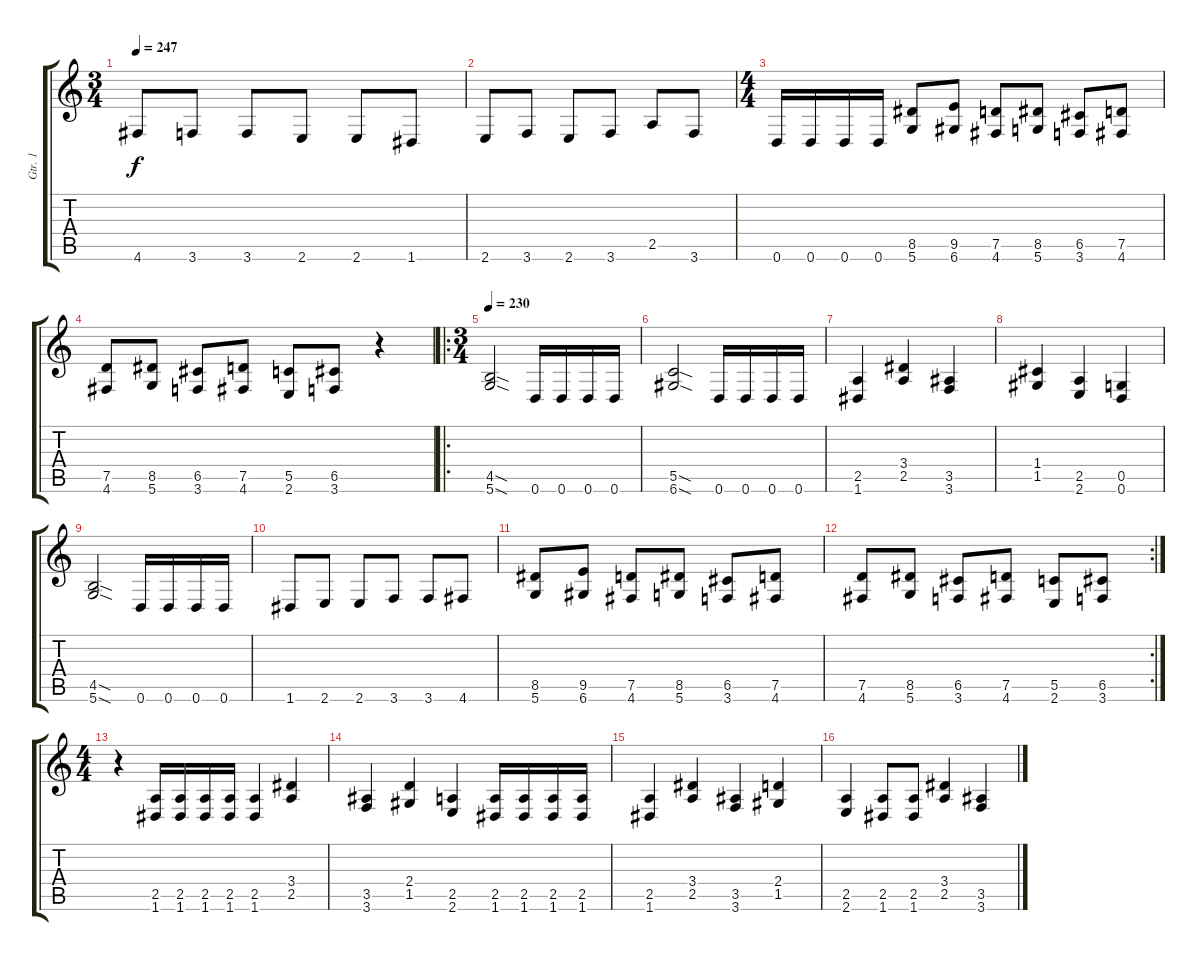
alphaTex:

\track ("Gtr. 1" "Gtr. 1") {instrument distortionguitar}
\staff {score tabs}
\tuning (D4 A3 F3 C3 G2 D2) {hide}
\ts (3 4)
\tempo 247
\clef g2
\ks c
4.6.8{dy f} 3.6.8 3.6.8 2.6.8 2.6.8 1.6.8 |
2.6.8 3.6.8 2.6.8 3.6.8 2.5.8 3.6.8 |
\ts (4 4)
0.6.16 0.6.16 0.6.16 0.6.16 (8.5 5.6).8 (9.5 6.6).8 (7.5 4.6).8 (8.5 5.6).8 (6.5 3.6).8 (7.5 4.6).8 |
(7.5 4.6).8 (8.5 5.6).8 (6.5 3.6).8 (7.5 4.6).8 (5.5 2.6).8 (6.5 3.6).8 r.4 |
\ro
\ts (3 4)
\tempo 230
(4.5{sod} 5.6{sod}).2 0.6.16 0.6.16 0.6.16 0.6.16 |
(5.5{sod} 6.6{sod}).2 0.6.16 0.6.16 0.6.16 0.6.16 |
(2.5 1.6).4 (3.4 2.5).4 (3.5 3.6).4 |
(1.4 1.5).4 (2.5 2.6).4 (0.5 0.6).4 |
(4.5{sod} 5.6{sod}).2 0.6.16 0.6.16 0.6.16 0.6.16 |
1.6.8 2.6.8 2.6.8 3.6.8 3.6.8 4.6.8 |
(8.5 5.6).8 (9.5 6.6).8 (7.5 4.6).8 (8.5 5.6).8 (6.5 3.6).8 (7.5 4.6).8 |
\rc 2
(7.5 4.6).8 (8.5 5.6).8 (6.5 3.6).8 (7.5 4.6).8 (5.5 2.6).8 (6.5 3.6).8 |
\ts (4 4)
r.4 (2.5 1.6).16 (2.5 1.6).16 (2.5 1.6).16 (2.5 1.6).16 (2.5 1.6).4 (3.4 2.5).4 |
(3.5 3.6).4 (2.4 1.5).4 (2.5 2.6).4 (2.5 1.6).16 (2.5 1.6).16 (2.5 1.6).16 (2.5 1.6).16 |
(2.5 1.6).4 (3.4 2.5).4 (3.5 3.6).4 (2.4 1.5).4 |
(2.5 2.6).4 (2.5 1.6).8 (2.5 1.6).8 (3.4 2.5).4 (3.5 3.6).4
